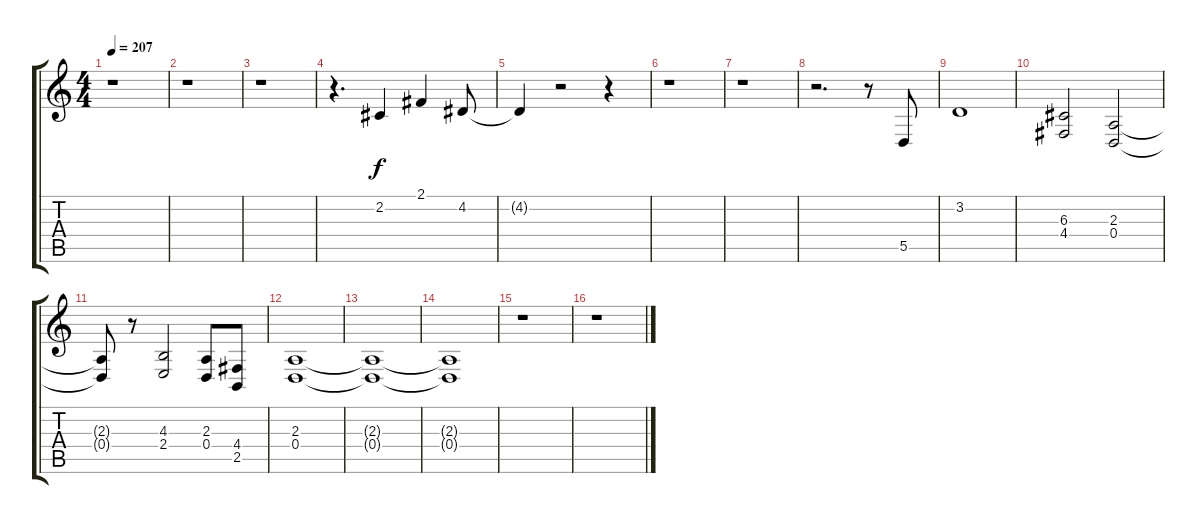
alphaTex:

\track "" {instrument choiraahs}
\staff {score tabs}
\tuning (E4 B3 G3 D3 A2 E2) {hide}
\ts (4 4)
\tempo 207
\clef g2
\ks c
r.1{dy f} |
r.1 |
r.1 |
r.4{d} 2.2.4 2.1.4 4.2.8 |
4.2{t}.4 r.2 r.4 |
r.1 |
r.1 |
r.2{d} r.8 5.5.8 |
3.2.1 |
(6.3 4.4).2 (2.3 0.4).2 |
(2.3{t} 0.4{t}).8 r.8 (4.3 2.4).2 (2.3 0.4).8 (4.4 2.5).8 |
(2.3 0.4).1 |
(2.3{t} 0.4{t}).1 |
(2.3{t} 0.4{t}).1 |
r.1 |
r.1
